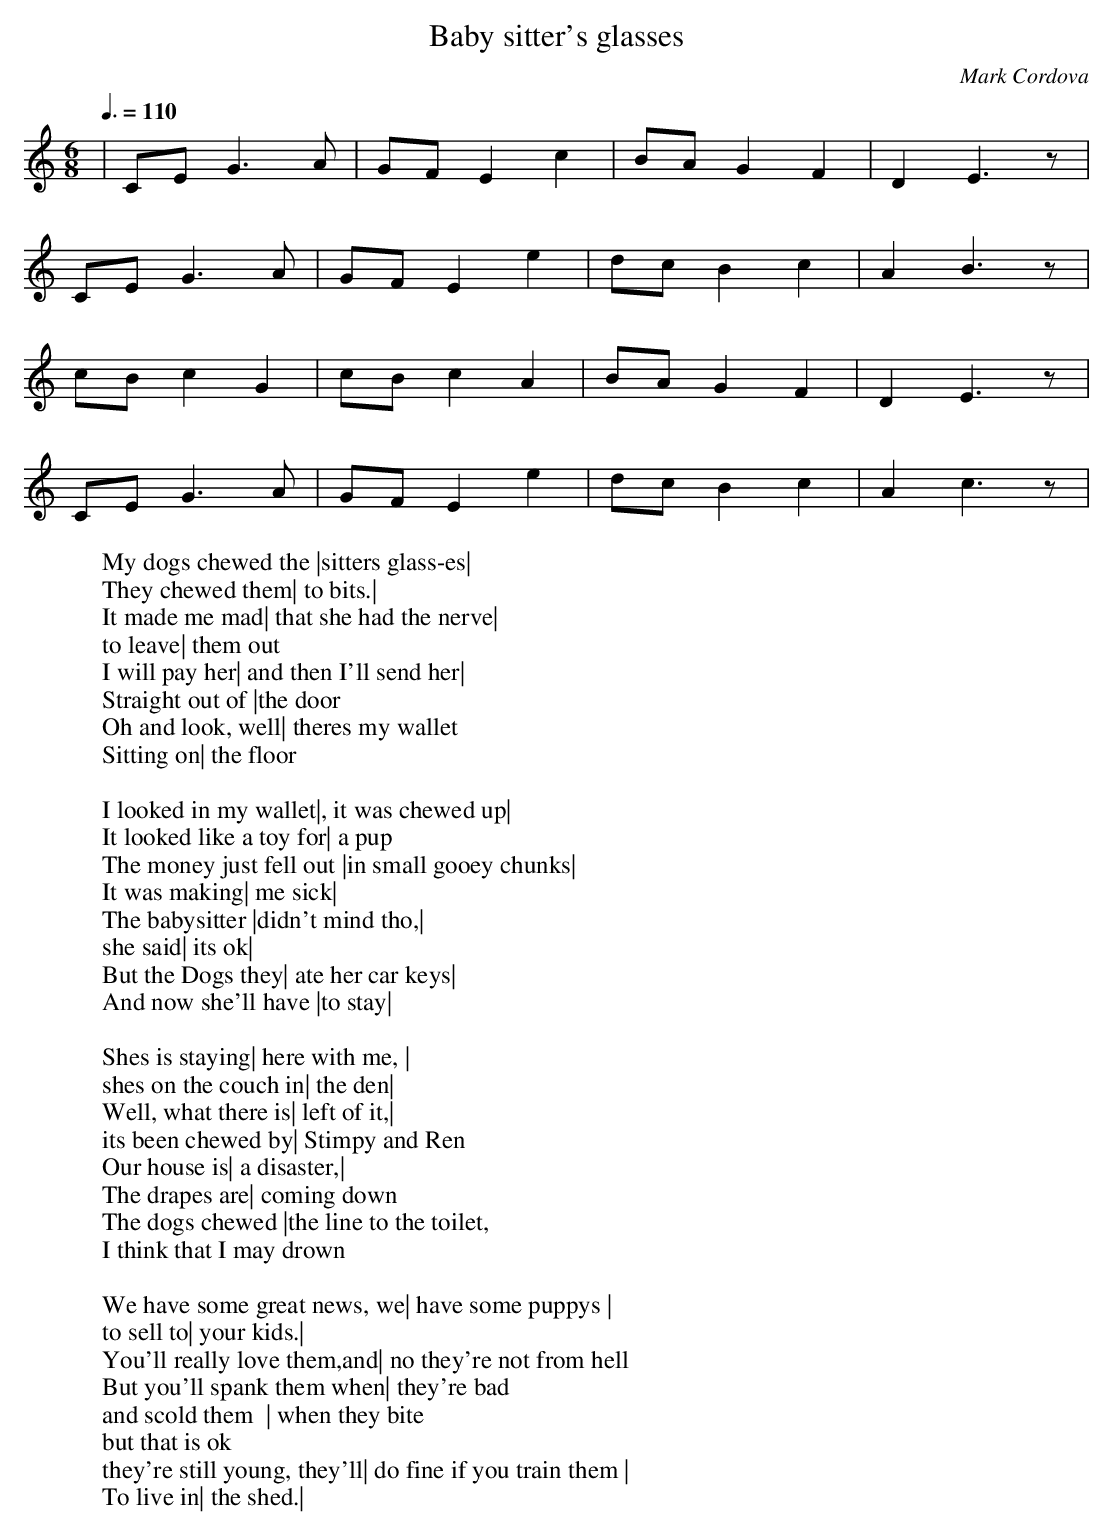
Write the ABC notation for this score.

X:1
T:Baby sitter's glasses
C:Mark Cordova
M:6/8
L:1/8
Q:3/8=110
K:C
|CE G3 A|GF E2c2 |BA G2F2| D2 E3z |
CE G3 A|GF E2e2 |dc B2c2|A2 B3 z |
cB c2 G2 |cBc2 A2 |BAG2F2|D2E3 z |
CE G3 A|GFE2e2|dcB2c2|A2c3 z |
W:My dogs chewed the |sitters glass-es|
W:They chewed them| to bits.|
W:It made me mad| that she had the nerve|
W:to leave| them out
W:I will pay her| and then I'll send her|
W:Straight out of |the door
W:Oh and look, well| theres my wallet
W:Sitting on| the floor
W:
W:I looked in my wallet|, it was chewed up|
W:It looked like a toy for| a pup
W:The money just fell out |in small gooey chunks|
W:It was making| me sick|
W:The babysitter |didn't mind tho,|
W:she said| its ok|
W:But the Dogs they| ate her car keys|
W:And now she'll have |to stay|
W:
W:Shes is staying| here with me, |
W:shes on the couch in| the den|
W:Well, what there is| left of it,|
W:its been chewed by| Stimpy and Ren
W:Our house is| a disaster,|
W:The drapes are| coming down
W:The dogs chewed |the line to the toilet,
W:I think that I may drown
W:
W:We have some great news, we| have some puppys |
W:to sell to| your kids.|
W:You'll really love them,and| no they're not from hell
W:But you'll spank them when| they're bad
W:and scold them  | when they bite
W:but that is ok
W:they're still young, they'll| do fine if you train them |
W:To live in| the shed.|
